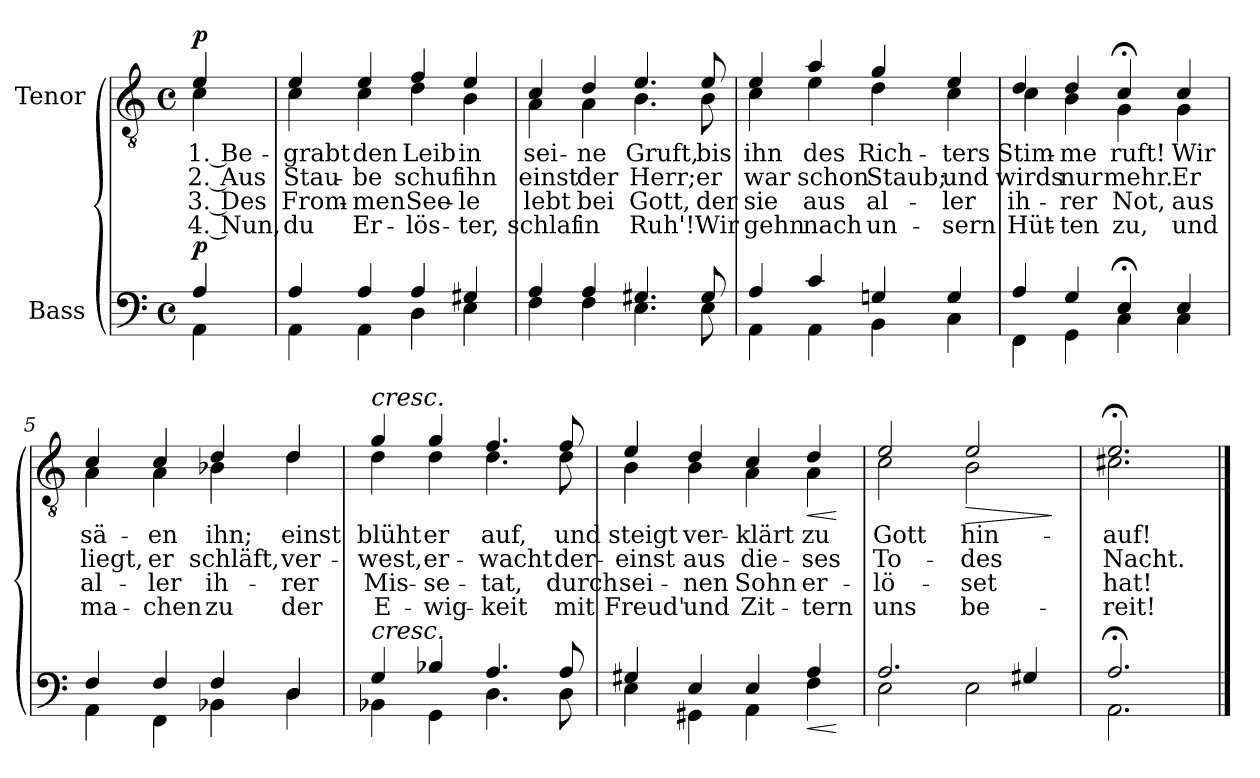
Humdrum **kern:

**kern	**dynam	**kern	**text	**text	**text	**text	**dynam
*part2	*part2	*part1	*part1	*part1	*part1	*part1	*part1
*staff2	*staff2	*staff1	*staff1	*staff1	*staff1	*staff1	*staff1
*I"Bass	*	*I"Tenor	*	*	*	*	*
*clefF4	*	*clefGv2	*	*	*	*	*
*k[]	*	*k[]	*	*	*	*	*
*M4/4	*	*M4/4	*	*	*	*	*
*met(c)	*	*met(c)	*	*	*	*	*
=	=	=	=	=	=	=	=
*^	*	*	*	*	*	*	*
!	!	!	!LO:TX:a:B:t=Langsam	!	!	!	!	!
!	!	!LO:DY:a	!	!LO:LY:b	!LO:LY:b	!LO:LY:b	!LO:LY:b	!LO:DY:a
*	*	*	*^	*	*	*	*	*
4A/	4AA\	p	4e/	4c\	1. Be-	2. Aus	3. Des	4. Nun,	p
=1	=1	=1	=1	=1	=1	=1	=1	=1	=1
!	!	!	!	!	!LO:LY:b	!LO:LY:b	!LO:LY:b	!LO:LY:b	!
4A/	4AA\	.	4e/	4c\	-grabt	Stau-	From-	du	.
!	!	!	!	!	!LO:LY:b	!LO:LY:b	!LO:LY:b	!LO:LY:b	!
4A/	4AA\	.	4e/	4c\	den	-be	-men	Er-	.
!	!	!	!	!	!LO:LY:b	!LO:LY:b	!LO:LY:b	!LO:LY:b	!
4A/	4D\	.	4f/	4d\	Leib	schuf	See-	-lös-	.
!	!	!	!	!	!LO:LY:b	!LO:LY:b	!LO:LY:b	!LO:LY:b	!
4G#X/	4E\	.	4e/	4B\	in	ihn	-le	-ter,	.
=2	=2	=2	=2	=2	=2	=2	=2	=2	=2
!	!	!	!	!	!LO:LY:b	!LO:LY:b	!LO:LY:b	!LO:LY:b	!
4A/	4F\	.	4c/	4A\	sei-	einst	lebt	schlaf	.
!	!	!	!	!	!LO:LY:b	!LO:LY:b	!LO:LY:b	!LO:LY:b	!
4A/	4F\	.	4d/	4A\	-ne	der	bei	in	.
!	!	!	!	!	!LO:LY:b	!LO:LY:b	!LO:LY:b	!LO:LY:b	!
4.G#X/	4.E\	.	4.e/	4.B\	Gruft,	Herr;	Gott,	Ruh'!	.
!	!	!	!	!	!LO:LY:b	!LO:LY:b	!LO:LY:b	!LO:LY:b	!
8G#/	8E\	.	8e/	8B\	bis	er	der	Wir	.
!!LO:LB:g=z	!!
=3	=3	=3	=3	=3	=3	=3	=3	=3	=3
!	!	!	!	!	!LO:LY:b	!LO:LY:b	!LO:LY:b	!LO:LY:b	!
4A/	4AA\	.	4e/	4c\	ihn	war	sie	gehn	.
!	!	!	!	!	!LO:LY:b	!LO:LY:b	!LO:LY:b	!LO:LY:b	!
4c/	4AA\	.	4a/	4e\	des	schon	aus	nach	.
!	!	!	!	!	!LO:LY:b	!LO:LY:b	!LO:LY:b	!LO:LY:b	!
4Gn/	4BB\	.	4g/	4d\	Rich-	Staub;	al-	un-	.
!	!	!	!	!	!LO:LY:b	!LO:LY:b	!LO:LY:b	!LO:LY:b	!
4G/	4C\	.	4e/	4c\	-ters	und	-ler	-sern	.
=4	=4	=4	=4	=4	=4	=4	=4	=4	=4
!	!	!	!	!	!LO:LY:b	!LO:LY:b	!LO:LY:b	!LO:LY:b	!
4A/	4FF\	.	4d/	4c\	Stim-	wirds	ih-	Hüt-	.
!	!	!	!	!	!LO:LY:b	!LO:LY:b	!LO:LY:b	!LO:LY:b	!
4G/	4GG\	.	4d/	4B\	-me	nur	-rer	-ten	.
!	!	!	!	!	!LO:LY:b	!LO:LY:b	!LO:LY:b	!LO:LY:b	!
4E;</	4C\	.	4c;</	4G\	ruft!	mehr.	Not,	zu,	.
!	!	!	!	!	!LO:LY:b	!LO:LY:b	!LO:LY:b	!LO:LY:b	!
4E/	4C\	.	4c/	4G\	Wir	Er	aus	und	.
=5	=5	=5	=5	=5	=5	=5	=5	=5	=5
!	!	!	!	!	!LO:LY:b	!LO:LY:b	!LO:LY:b	!LO:LY:b	!
4F/	4AA\	.	4c/	4A\	sä-	liegt,	al-	ma-	.
!	!	!	!	!	!LO:LY:b	!LO:LY:b	!LO:LY:b	!LO:LY:b	!
4F/	4FF\	.	4c/	4A\	-en	er	-ler	-chen	.
!	!	!	!	!	!LO:LY:b	!LO:LY:b	!LO:LY:b	!LO:LY:b	!
4F/	4BB-X\	.	4d/	4B-X\	ihn;	schläft,	ih-	zu	.
!	!	!	!	!	!LO:LY:b	!LO:LY:b	!LO:LY:b	!LO:LY:b	!
4D/	4D\	.	4d/	4d\	einst	ver-	-rer	der	.
!!LO:LB:g=z	!!
=6	=6	=6	=6	=6	=6	=6	=6	=6	=6
!	!	!	!LO:TX:a:i:t=cresc.	!	!	!	!	!	!
!LO:TX:a:i:t=cresc.	!	!	!	!	!	!	!	!	!
!	!	!	!	!	!LO:LY:b	!LO:LY:b	!LO:LY:b	!LO:LY:b	!
4G/	4BB-X\	.	4g/	4d\	blüht	-west,	Mis-	E-	.
!	!	!	!	!	!LO:LY:b	!LO:LY:b	!LO:LY:b	!LO:LY:b	!
4B-X/	4GG\	.	4g/	4d\	er	er-	-se-	-wig-	.
!	!	!	!	!	!LO:LY:b	!LO:LY:b	!LO:LY:b	!LO:LY:b	!
4.A/	4.D\	.	4.f/	4.d\	auf,	-wacht	-tat,	-keit	.
!	!	!	!	!	!LO:LY:b	!LO:LY:b	!LO:LY:b	!LO:LY:b	!
8A/	8D\	.	8f/	8d\	und	der-	durch	mit	.
=7	=7	=7	=7	=7	=7	=7	=7	=7	=7
!	!	!	!	!	!LO:LY:b	!LO:LY:b	!LO:LY:b	!LO:LY:b	!
4G#X/	4E\	.	4e/	4B\	steigt	-einst	sei-	Freud'	.
!	!	!	!	!	!LO:LY:b	!LO:LY:b	!LO:LY:b	!LO:LY:b	!
4E/	4GG#X\	.	4d/	4B\	ver-	aus	-nen	und	.
!	!	!	!	!	!LO:LY:b	!LO:LY:b	!LO:LY:b	!LO:LY:b	!
4E/	4AA\	.	4c/	4A\	-klärt	die-	Sohn	Zit-	.
!	!	!LO:HP:b	!	!	!LO:LY:b	!LO:LY:b	!LO:LY:b	!LO:LY:b	!LO:HP:b
4A/	4F\	<	4d/	4A\	zu	-ses	er-	-tern	<
*v	*v	*	*	*	*	*	*	*	*
*	*	*v	*v	*	*	*	*	*
.	[	.	.	.	.	.	[
=8	=8	=8	=8	=8	=8	=8	=8
*^	*	*	*	*	*	*	*
!	!	!	!	!LO:LY:b	!LO:LY:b	!LO:LY:b	!LO:LY:b	!
*	*	*	*^	*	*	*	*	*
2.A/	2E\	.	2e/	2c\	Gott	To-	-lö-	uns	.
!	!	!	!	!	!LO:LY:b	!LO:LY:b	!LO:LY:b	!LO:LY:b	!LO:HP:b
.	2E\	.	2e/	2B\	hin-	-des	-set	be-	>
4G#X/	.	.	.	.	.	.	.	.	.
*v	*v	*	*	*	*	*	*	*	*
*	*	*v	*v	*	*	*	*	*
.	.	.	.	.	.	.	]
=9	=9	=9	=9	=9	=9	=9	=9
*^	*	*	*	*	*	*	*
!	!	!	!	!LO:LY:b	!LO:LY:b	!LO:LY:b	!LO:LY:b	!
*	*	*	*^	*	*	*	*	*
2.A;</	2.AA\	.	2.e;</	2.c#X\	-auf!	Nacht.	hat!	-reit!	.
*v	*v	*	*	*	*	*	*	*	*
*	*	*v	*v	*	*	*	*	*
==	==	==	==	==	==	==	==
*-	*-	*-	*-	*-	*-	*-	*-
